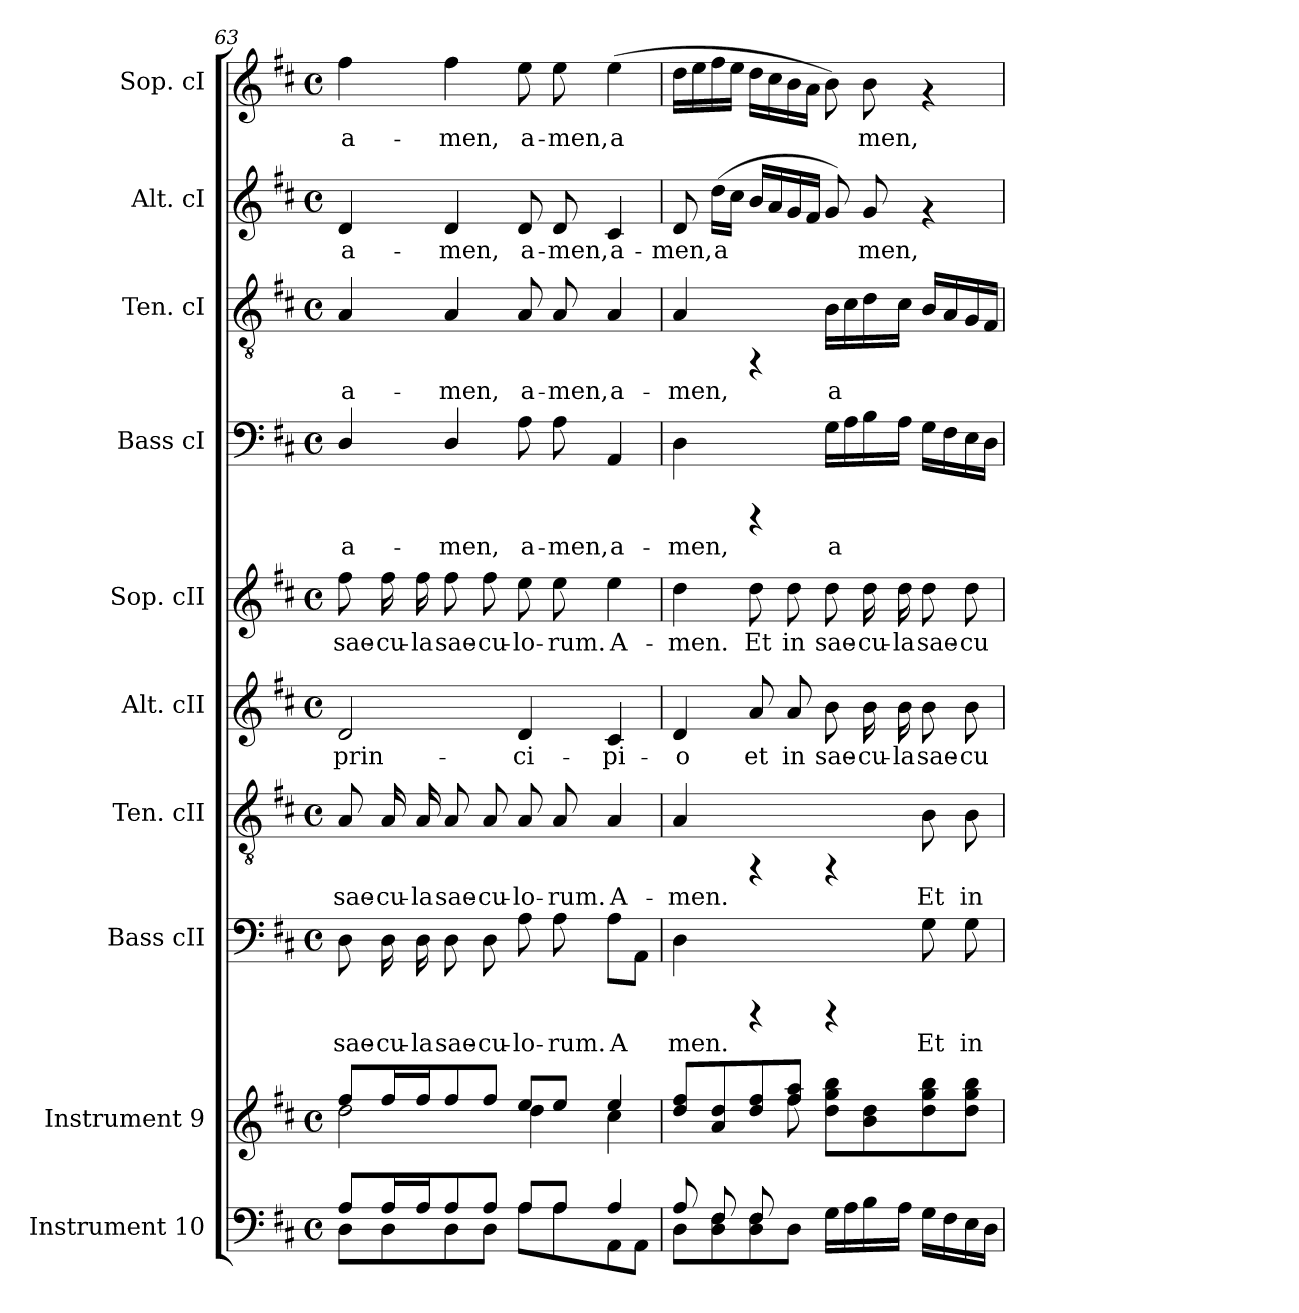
**kern	**kern	**kern	**text	**kern	**text	**kern	**text	**kern	**text	**kern	**text	**kern	**text	**kern	**text	**kern	**text
*part10	*part9	*part8	*part8	*part7	*part7	*part6	*part6	*part5	*part5	*part4	*part4	*part3	*part3	*part2	*part2	*part1	*part1
*staff10	*staff9	*staff8	*staff8	*staff7	*staff7	*staff6	*staff6	*staff5	*staff5	*staff4	*staff4	*staff3	*staff3	*staff2	*staff2	*staff1	*staff1
*I"Instrument 10	*I"Instrument 9	*I"Bass cII	*	*I"Ten. cII	*	*I"Alt. cII	*	*I"Sop. cII	*	*I"Bass cI	*	*I"Ten. cI	*	*I"Alt. cI	*	*I"Sop. cI	*
*	*	*I'Bass cII	*	*I'Ten. cII	*	*I'Alt. cII	*	*I'Sop. cII	*	*I'Bass cI	*	*I'Ten. cI	*	*I'Alt. cI	*	*I'Sop. cI	*
*clefF4	*clefG2	*clefF4	*	*clefGv2	*	*clefG2	*	*clefG2	*	*clefF4	*	*clefGv2	*	*clefG2	*	*clefG2	*
*k[f#c#]	*k[f#c#]	*k[f#c#]	*	*k[f#c#]	*	*k[f#c#]	*	*k[f#c#]	*	*k[f#c#]	*	*k[f#c#]	*	*k[f#c#]	*	*k[f#c#]	*
*D:	*D:	*D:	*	*D:	*	*D:	*	*D:	*	*D:	*	*D:	*	*D:	*	*D:	*
*M4/4	*M4/4	*M4/4	*	*M4/4	*	*M4/4	*	*M4/4	*	*M4/4	*	*M4/4	*	*M4/4	*	*M4/4	*
*met(c)	*met(c)	*met(c)	*	*met(c)	*	*met(c)	*	*met(c)	*	*met(c)	*	*met(c)	*	*met(c)	*	*met(c)	*
=63	=63	=63	=63	=63	=63	=63	=63	=63	=63	=63	=63	=63	=63	=63	=63	=63	=63
*^	*^	*	*	*	*	*	*	*	*	*	*	*	*	*	*	*	*
!	!	!	!	!	!LO:LY:b:rj	!	!LO:LY:b:cj	!	!LO:LY:b:cj	!	!LO:LY:b:cj	!	!LO:LY:b:rj	!	!LO:LY:b:cj	!	!LO:LY:b:cj	!	!LO:LY:b:rj
8A/L	8D\L	8ff#/L	2dd\	8D\	sae-	8A/	sae-	2d/	prin-	8ff#\	sae-	4D/	a-	4A/	a-	4d/	a-	4ff#\	a-
!	!	!	!	!	!LO:LY:b:rj	!	!LO:LY:b:cj	!	!	!	!LO:LY:b:cj	!	!	!	!	!	!	!	!
16A/	8D\	16ff#/	.	16D\	-cu-	16A/	-cu-	.	.	16ff#\	-cu-	.	.	.	.	.	.	.	.
!	!	!	!	!	!LO:LY:b:rj	!	!LO:LY:b:cj	!	!	!	!LO:LY:b:cj	!	!	!	!	!	!	!	!
16A/	.	16ff#/	.	16D\	-la	16A/	-la	.	.	16ff#\	-la	.	.	.	.	.	.	.	.
!	!	!	!	!	!LO:LY:b:rj	!	!LO:LY:b:cj	!	!	!	!LO:LY:b:cj	!	!LO:LY:b:rj	!	!LO:LY:b:cj	!	!LO:LY:b:cj	!	!LO:LY:b:rj
8A/	8D\	8ff#/	.	8D\	sae-	8A/	sae-	.	.	8ff#\	sae-	4D/	-men,	4A/	-men,	4d/	-men,	4ff#\	-men,
!	!	!	!	!	!LO:LY:b:rj	!	!LO:LY:b:cj	!	!	!	!LO:LY:b:cj	!	!	!	!	!	!	!	!
8A/J	8D\J	8ff#/J	.	8D\	-cu-	8A/	-cu-	.	.	8ff#\	-cu-	.	.	.	.	.	.	.	.
!	!	!	!	!	!LO:LY:b:rj	!	!LO:LY:b:cj	!	!LO:LY:b:cj	!	!LO:LY:b:cj	!	!LO:LY:b:rj	!	!LO:LY:b:cj	!	!LO:LY:b:cj	!	!LO:LY:b:rj
8A/L	8A\L	8ee/L	4dd\	8A\	-lo-	8A/	-lo-	4d/	-ci-	8ee\	-lo-	8A\	a-	8A/	a-	8d/	a-	8ee\	a-
!	!	!	!	!	!LO:LY:b:rj	!	!LO:LY:b:cj	!	!	!	!LO:LY:b:cj	!	!LO:LY:b:rj	!	!LO:LY:b:cj	!	!LO:LY:b:cj	!	!LO:LY:b:rj
8A/J	8A\	8ee/J	.	8A\	-rum.	8A/	-rum.	.	.	8ee\	-rum.	8A\	-men,	8A/	-men,	8d/	-men,	8ee\	-men,
!	!	!	!	!	!LO:LY:b:rj	!	!LO:LY:b:cj	!	!LO:LY:b:cj	!	!LO:LY:b:cj	!	!LO:LY:b:rj	!	!LO:LY:b:cj	!	!LO:LY:b:cj	!	!LO:LY:b:rj
4A/	8AA\	4ee/	4cc#\	8A\L	A-	4A/	A-	4c#/	-pi-	4ee\	A-	4AA/	a-	4A/	a-	4c#/	a-	(>4ee\	a-
!	!	!	!	!	!LO:LY:b:rj	!	!	!	!	!	!	!	!	!	!	!	!	!	!
.	8AA\J	.	.	8AA\J	--	.	.	.	.	.	.	.	.	.	.	.	.	.	.
!!LO:PB:g=z
=64	=64	=64	=64	=64	=64	=64	=64	=64	=64	=64	=64	=64	=64	=64	=64	=64	=64	=64	=64
!	!	!	!	!	!LO:LY:b:rj	!	!LO:LY:b:cj	!	!LO:LY:b:cj	!	!LO:LY:b:cj	!	!LO:LY:b:rj	!	!LO:LY:b:cj	!	!LO:LY:b:cj	!	!LO:LY:b:rj
8A/	8D\L	8ff#/ 8dd/L	4.ryy	4D\	-men.	4A/	-men.	4d/	-o	4dd\	-men.	4D\	-men,	4A/	-men,	8d/	-men,	16dd\L	--
!	!	!	!	!	!	!	!	!	!	!	!	!	!	!	!	!	!	!	!LO:LY:b:rj
.	.	.	.	.	.	.	.	.	.	.	.	.	.	.	.	.	.	16ee\	--
!	!	!	!	!	!	!	!	!	!	!	!	!	!	!	!	!	!LO:LY:b:cj	!	!LO:LY:b:rj
8F#/	8F#\ 8D\	8dd/ 8a/	.	.	.	.	.	.	.	.	.	.	.	.	.	(>16dd\L	a-	16ff#\	--
!	!	!	!	!	!	!	!	!	!	!	!	!	!	!	!	!	!LO:LY:b:cj	!	!LO:LY:b:rj
.	.	.	.	.	.	.	.	.	.	.	.	.	.	.	.	16cc#\J	--	16ee\J	--
!	!	!	!	!	!	!	!	!	!LO:LY:b:cj	!	!LO:LY:b:cj	!	!	!	!	!	!LO:LY:b:cj	!	!LO:LY:b:rj
8F#/	8D\ 8F#\	8ff#/ 8dd/	.	4rCCC	.	4rFF	.	8a/	et	8dd\	Et	4rCCC	.	4rFF	.	16b/L	--	16dd\L	--
!	!	!	!	!	!	!	!	!	!	!	!	!	!	!	!	!	!LO:LY:b:cj	!	!LO:LY:b:rj
.	.	.	.	.	.	.	.	.	.	.	.	.	.	.	.	16a/	--	16cc#\	--
!	!	!	!	!	!	!	!	!	!LO:LY:b:cj	!	!LO:LY:b:cj	!	!	!	!	!	!LO:LY:b:cj	!	!LO:LY:b:rj
2ryy	8D\J	8aa/ 8ff#/J	8ff#\	.	.	.	.	8a/	in	8dd\	in	.	.	.	.	16g/	--	16b\	--
!	!	!	!	!	!	!	!	!	!	!	!	!	!	!	!	!	!LO:LY:b:cj	!	!LO:LY:b:rj
.	.	.	.	.	.	.	.	.	.	.	.	.	.	.	.	16f#/J	--	16a\J	--
!	!	!	!	!	!	!	!	!	!LO:LY:b:cj	!	!LO:LY:b:cj	!	!LO:LY:b:rj	!	!LO:LY:b:cj	!	!LO:LY:b:cj	!	!LO:LY:b:rj
.	16G\L	2ryy	8bb\ 8gg\ 8dd\L	4rCCC	.	4rFF	.	8b\	sae-	8dd\	sae-	16G\L	a-	16B\L	a-	8g/)	--	8b\)	--
!	!	!	!	!	!	!	!	!	!	!	!	!	!LO:LY:b:rj	!	!LO:LY:b:cj	!	!	!	!
.	16A\	.	.	.	.	.	.	.	.	.	.	16A\	--	16c#\	--	.	.	.	.
!	!	!	!	!	!	!	!	!	!LO:LY:b:cj	!	!LO:LY:b:cj	!	!LO:LY:b:rj	!	!LO:LY:b:cj	!	!LO:LY:b:cj	!	!LO:LY:b:rj
.	16B\	.	8b\ 8dd\	.	.	.	.	16b\	-cu-	16dd\	-cu-	16B\	--	16d\	--	8g/	-men,	8b\	-men,
!	!	!	!	!	!	!	!	!	!LO:LY:b:cj	!	!LO:LY:b:cj	!	!LO:LY:b:rj	!	!LO:LY:b:cj	!	!	!	!
.	16A\J	.	.	.	.	.	.	16b\	-la	16dd\	-la	16A\J	--	16c#\J	--	.	.	.	.
!	!	!	!	!	!LO:LY:b:rj	!	!LO:LY:b:cj	!	!LO:LY:b:cj	!	!LO:LY:b:cj	!	!LO:LY:b:rj	!	!LO:LY:b:cj	!	!	!	!
.	16G\L	.	8bb\ 8gg\ 8dd\	8G\	Et	8B\	Et	8b\	sae-	8dd\	sae-	16G\L	--	16B/L	--	4rf	.	4rf	.
!	!	!	!	!	!	!	!	!	!	!	!	!	!LO:LY:b:rj	!	!LO:LY:b:cj	!	!	!	!
.	16F#\	.	.	.	.	.	.	.	.	.	.	16F#\	--	16A/	--	.	.	.	.
!	!	!	!	!	!LO:LY:b:rj	!	!LO:LY:b:cj	!	!LO:LY:b:cj	!	!LO:LY:b:cj	!	!LO:LY:b:rj	!	!LO:LY:b:cj	!	!	!	!
8ryy	16E\	.	8bb\ 8gg\ 8dd\J	8G\	in	8B\	in	8b\	-cu-	8dd\	-cu-	16E\	--	16G/	--	.	.	.	.
!	!	!	!	!	!	!	!	!	!	!	!	!	!LO:LY:b:rj	!	!LO:LY:b:cj	!	!	!	!
.	16D\J	.	.	.	.	.	.	.	.	.	.	16D\J	--	16F#/J	--	.	.	.	.
*v	*v	*	*	*	*	*	*	*	*	*	*	*	*	*	*	*	*	*	*
*	*v	*v	*	*	*	*	*	*	*	*	*	*	*	*	*	*	*	*
=	=	=	=	=	=	=	=	=	=	=	=	=	=	=	=	=	=
*-	*-	*-	*-	*-	*-	*-	*-	*-	*-	*-	*-	*-	*-	*-	*-	*-	*-
